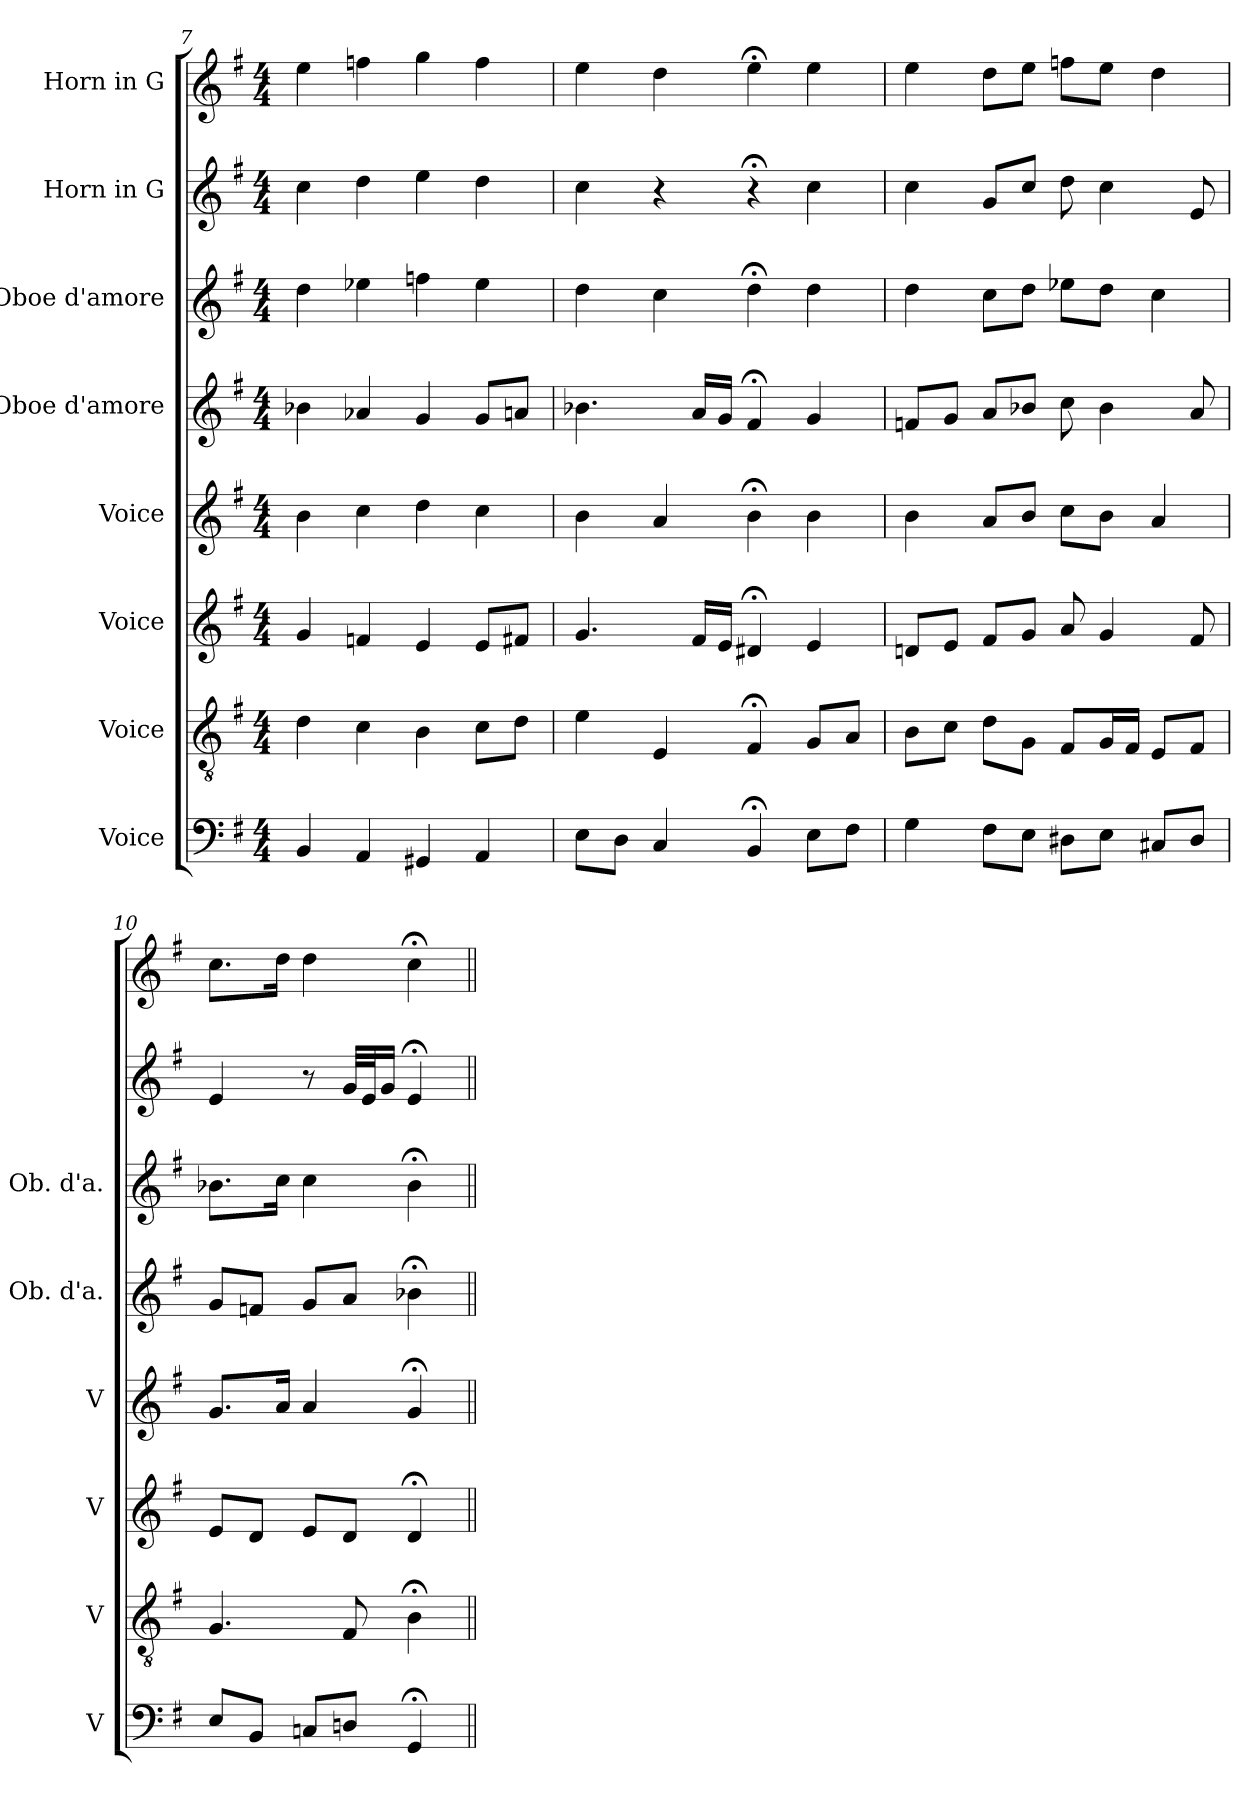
**kern	**kern	**kern	**kern	**kern	**kern	**kern	**kern
*part8	*part7	*part6	*part5	*part4	*part3	*part2	*part1
*staff8	*staff7	*staff6	*staff5	*staff4	*staff3	*staff2	*staff1
*I"Voice	*I"Voice	*I"Voice	*I"Voice	*I"Oboe d'amore	*I"Oboe d'amore	*I"Horn in G	*I"Horn in G
*I'V	*I'V	*I'V	*I'V	*I'Ob. d'a.	*I'Ob. d'a.	*	*
*clefF4	*clefGv2	*clefG2	*clefG2	*clefG2	*clefG2	*clefG2	*clefG2
*	*	*	*	*ITrd2c3	*ITrd2c3	*ITrd3c5	*ITrd3c5
*k[f#]	*k[f#]	*k[f#]	*k[f#]	*k[f#c#g#d#]	*k[f#c#g#d#]	*k[f#c#]	*k[f#c#]
*M4/4	*M4/4	*M4/4	*M4/4	*M4/4	*M4/4	*M4/4	*M4/4
=7	=7	=7	=7	=7	=7	=7	=7
4BB/	4d\	4g/	4b\	4gn\	4b\	4g\	4b\
4AA/	4c\	4fn/	4cc\	4fn/	4ccn\	4a\	4ccn\
4GG#X/	4B\	4e/	4dd\	4e/	4ddn\	4b\	4dd\
4AA/	8c\L	8e/L	4cc\	8e/L	4cc\	4a\	4cc\
.	8d\J	8f#X/J	.	8f#X/J	.	.	.
=8	=8	=8	=8	=8	=8	=8	=8
8E\L	4e\	4.g/	4b\	4.gn\	4b\	4g\	4b\
8D\J	.	.	.	.	.	.	.
4C/	4E/	.	4a/	.	4a\	4r	4a\
.	.	16f#/LL	.	16f#/LL	.	.	.
.	.	16e/JJ	.	16e/JJ	.	.	.
4BB;</	4F#;</	4d#X;</	4b;<\	4d#;</	4b;<\	4r;<	4b;<\
8E\L	8G/L	4e/	4b\	4e/	4b\	4g\	4b\
8F#\J	8A/J	.	.	.	.	.	.
!!LO:PB:g=z
=9	=9	=9	=9	=9	=9	=9	=9
4G\	8B\L	8dn/L	4b\	8dn/L	4b\	4g\	4b\
.	8c\J	8e/J	.	8e/J	.	.	.
8F#\L	8d\L	8f#/L	8a/L	8f#/L	8a\L	8d/L	8a\L
8E\J	8G\J	8g/J	8b/J	8gn/J	8b\J	8g/J	8b\J
8D#X\L	8F#/L	8a/	8cc\L	8a\	8ccn\L	8a\	8ccn\L
8E\J	16G/L	4g/	8b\J	4g\	8b\J	4g\	8b\J
.	16F#/JJ	.	.	.	.	.	.
8C#X/L	8E/L	.	4a/	.	4a\	.	4a\
8D#/J	8F#/J	8f#/	.	8f#/	.	8B/	.
=10	=10	=10	=10	=10	=10	=10	=10
8E/L	4.G/	8e/L	8.g/L	8e/L	8.gn\L	4B/	8.g\L
8BB/J	.	8d/J	.	8dn/J	.	.	.
.	.	.	16a/Jk	.	16a\Jk	.	16a\Jk
8Cn/L	.	8e/L	4a/	8e/L	4a\	8r	4a\
8Dn/J	8F#/	8d/J	.	8f#/J	.	32d/LLL	.
.	.	.	.	.	.	32B/J	.
.	.	.	.	.	.	16d/JJ	.
4GG;</	4B;<\	4d;</	4g;</	4gn;<\	4g;<\	4B;</	4g;<\
=||	=||	=||	=||	=||	=||	=||	=||
*-	*-	*-	*-	*-	*-	*-	*-
